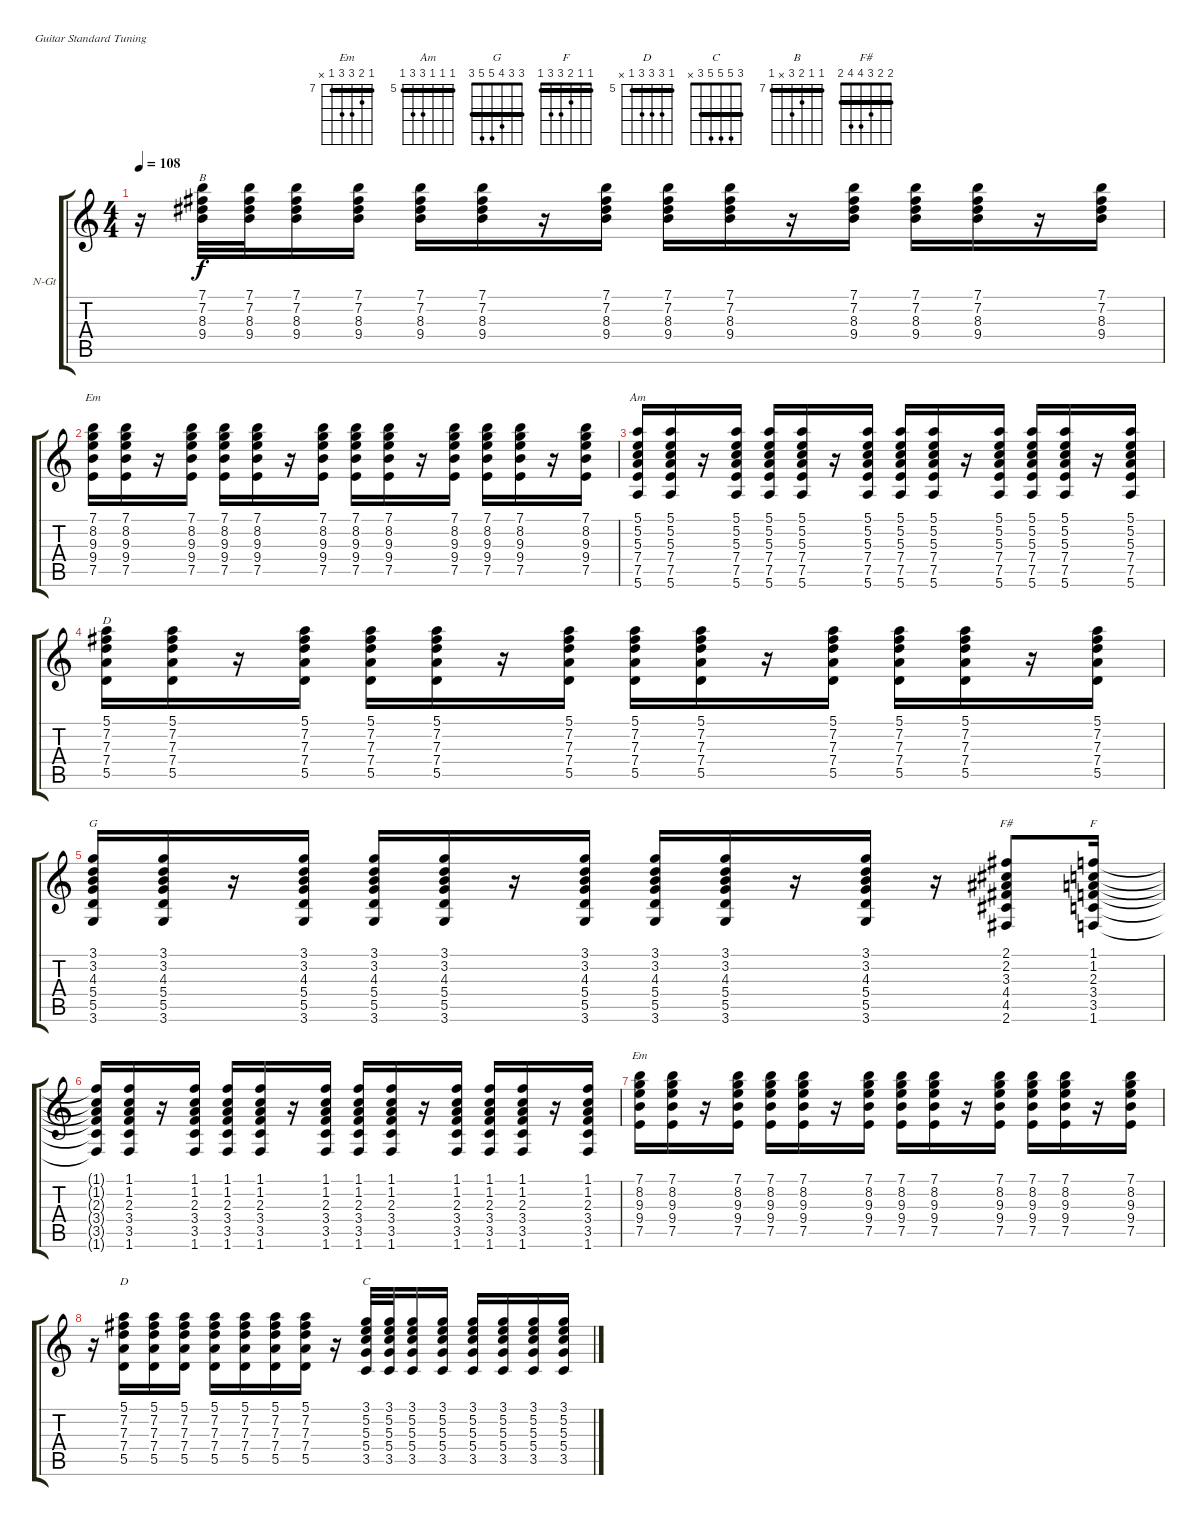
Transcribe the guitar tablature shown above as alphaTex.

\bracketExtendMode groupsimilarinstruments
\firstSystemTrackNameOrientation horizontal
\otherSystemsTrackNameOrientation horizontal
\track ("Al Di Meola" "N-Gt") {instrument acousticguitarnylon}
\staff {score tabs}
\tuning (E4 B3 G3 D3 A2 E2)
\chord ("Em" 7 8 9 9 7 x) {firstfret 7 showfingering false barre 7}
\chord ("Am" 5 5 5 7 7 5) {firstfret 5 showfingering false barre (5 5 5)}
\chord ("G" 3 3 4 5 5 3) {showfingering false barre (3 3)}
\chord ("F" 1 1 2 3 3 1) {showfingering false barre (1 1)}
\chord ("D" 5 7 7 7 5 x) {firstfret 5 showfingering false barre 5}
\chord ("C" 3 5 5 5 3 x) {showfingering false barre 3}
\chord ("B" 7 7 8 9 x 7) {firstfret 7 showfingering false barre (7 7)}
\chord ("F#" 2 2 3 4 4 2) {showfingering false barre (2 2)}
\ts (4 4)
\tempo 108
\clef g2
\ks c
r.16{dy f} (7.1 7.2 8.3 9.4).32{ch "B"} (7.1 7.2 8.3 9.4).32 (7.1 7.2 8.3 9.4).16 (7.1 7.2 8.3 9.4).16 (7.1 7.2 8.3 9.4).16 (7.1 7.2 8.3 9.4).16 r.16 (7.1 7.2 8.3 9.4).16 (7.1 7.2 8.3 9.4).16 (7.1 7.2 8.3 9.4).16 r.16 (7.1 7.2 8.3 9.4).16 (7.1 7.2 8.3 9.4).16 (7.1 7.2 8.3 9.4).16 r.16 (7.1 7.2 8.3 9.4).16 |
(7.1 8.2 9.3 9.4 7.5).16{ch "Em"} (7.1 8.2 9.3 9.4 7.5).16 r.16 (7.1 8.2 9.3 9.4 7.5).16 (7.1 8.2 9.3 9.4 7.5).16 (7.1 8.2 9.3 9.4 7.5).16 r.16 (7.1 8.2 9.3 9.4 7.5).16 (7.1 8.2 9.3 9.4 7.5).16 (7.1 8.2 9.3 9.4 7.5).16 r.16 (7.1 8.2 9.3 9.4 7.5).16 (7.1 8.2 9.3 9.4 7.5).16 (7.1 8.2 9.3 9.4 7.5).16 r.16 (7.1 8.2 9.3 9.4 7.5).16 |
(5.1 5.2 5.3 7.4 7.5 5.6).16{ch "Am"} (5.1 5.2 5.3 7.4 7.5 5.6).16 r.16 (5.1 5.2 5.3 7.4 7.5 5.6).16 (5.1 5.2 5.3 7.4 7.5 5.6).16 (5.1 5.2 5.3 7.4 7.5 5.6).16 r.16 (5.1 5.2 5.3 7.4 7.5 5.6).16 (5.1 5.2 5.3 7.4 7.5 5.6).16 (5.1 5.2 5.3 7.4 7.5 5.6).16 r.16 (5.1 5.2 5.3 7.4 7.5 5.6).16 (5.1 5.2 5.3 7.4 7.5 5.6).16 (5.1 5.2 5.3 7.4 7.5 5.6).16 r.16 (5.1 5.2 5.3 7.4 7.5 5.6).16 |
(5.1 7.2 7.3 7.4 5.5).16{ch "D"} (5.1 7.2 7.3 7.4 5.5).16 r.16 (5.1 7.2 7.3 7.4 5.5).16 (5.1 7.2 7.3 7.4 5.5).16 (5.1 7.2 7.3 7.4 5.5).16 r.16 (5.1 7.2 7.3 7.4 5.5).16 (5.1 7.2 7.3 7.4 5.5).16 (5.1 7.2 7.3 7.4 5.5).16 r.16 (5.1 7.2 7.3 7.4 5.5).16 (5.1 7.2 7.3 7.4 5.5).16 (5.1 7.2 7.3 7.4 5.5).16 r.16 (5.1 7.2 7.3 7.4 5.5).16 |
(3.1 3.2 4.3 5.4 5.5 3.6).16{ch "G"} (3.1 3.2 4.3 5.4 5.5 3.6).16 r.16 (3.1 3.2 4.3 5.4 5.5 3.6).16 (3.1 3.2 4.3 5.4 5.5 3.6).16 (3.1 3.2 4.3 5.4 5.5 3.6).16 r.16 (3.1 3.2 4.3 5.4 5.5 3.6).16 (3.1 3.2 4.3 5.4 5.5 3.6).16 (3.1 3.2 4.3 5.4 5.5 3.6).16 r.16 (3.1 3.2 4.3 5.4 5.5 3.6).16 r.16 (2.1 2.2 3.3 4.4 4.5 2.6).8{ch "F#"} (1.1 1.2 2.3 3.4 3.5 1.6).16{ch "F"} |
(1.1{t} 1.2{t} 2.3{t} 3.4{t} 3.5{t} 1.6{t}).16 (1.1 1.2 2.3 3.4 3.5 1.6).16 r.16 (1.1 1.2 2.3 3.4 3.5 1.6).16 (1.1 1.2 2.3 3.4 3.5 1.6).16 (1.1 1.2 2.3 3.4 3.5 1.6).16 r.16 (1.1 1.2 2.3 3.4 3.5 1.6).16 (1.1 1.2 2.3 3.4 3.5 1.6).16 (1.1 1.2 2.3 3.4 3.5 1.6).16 r.16 (1.1 1.2 2.3 3.4 3.5 1.6).16 (1.1 1.2 2.3 3.4 3.5 1.6).16 (1.1 1.2 2.3 3.4 3.5 1.6).16 r.16 (1.1 1.2 2.3 3.4 3.5 1.6).16 |
(7.1 8.2 9.3 9.4 7.5).16{ch "Em"} (7.1 8.2 9.3 9.4 7.5).16 r.16 (7.1 8.2 9.3 9.4 7.5).16 (7.1 8.2 9.3 9.4 7.5).16 (7.1 8.2 9.3 9.4 7.5).16 r.16 (7.1 8.2 9.3 9.4 7.5).16 (7.1 8.2 9.3 9.4 7.5).16 (7.1 8.2 9.3 9.4 7.5).16 r.16 (7.1 8.2 9.3 9.4 7.5).16 (7.1 8.2 9.3 9.4 7.5).16 (7.1 8.2 9.3 9.4 7.5).16 r.16 (7.1 8.2 9.3 9.4 7.5).16 |
r.16 (5.1 7.2 7.3 7.4 5.5).16{ch "D"} (5.1 7.2 7.3 7.4 5.5).16 (5.1 7.2 7.3 7.4 5.5).16 (5.1 7.2 7.3 7.4 5.5).16 (5.1 7.2 7.3 7.4 5.5).16 (5.1 7.2 7.3 7.4 5.5).16 (5.1 7.2 7.3 7.4 5.5).16 r.16 (3.1 5.2 5.3 5.4 3.5).32{ch "C"} (3.1 5.2 5.3 5.4 3.5).32 (3.1 5.2 5.3 5.4 3.5).16 (3.1 5.2 5.3 5.4 3.5).16 (3.1 5.2 5.3 5.4 3.5).16 (3.1 5.2 5.3 5.4 3.5).16 (3.1 5.2 5.3 5.4 3.5).16 (3.1 5.2 5.3 5.4 3.5).16
